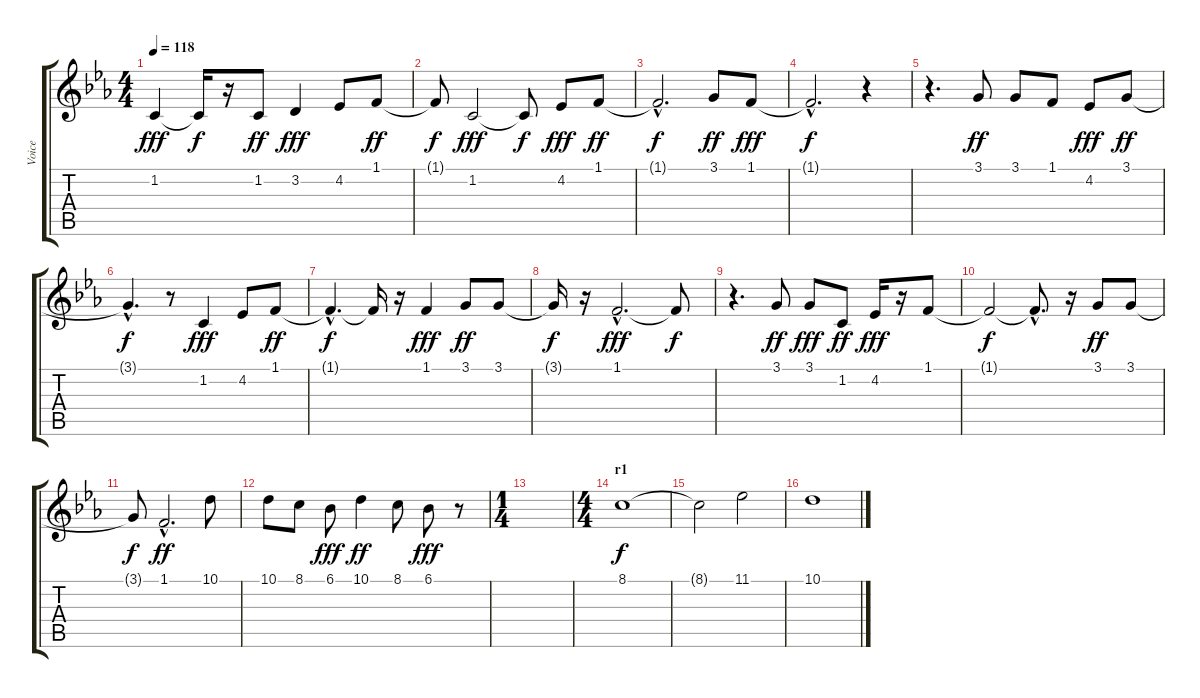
\track ("Voice" "Voice") {instrument tenorsax}
\staff {score tabs}
\tuning (E4 B3 G3 D3 A2 E2) {hide}
\ts (4 4)
\tempo 118
\clef g2
\ks cminor
1.2.4{dy fff} 1.2{t}.16{dy f} r.16 1.2.8{dy ff} 3.2.4{dy fff} 4.2.8 1.1.8{dy ff} |
1.1{t}.8{dy f} 1.2.2{dy fff} 1.2{t}.8{dy f} 4.2.8{dy fff} 1.1.8{dy ff} |
1.1{hac t}.2{d dy f} 3.1.8{dy ff} 1.1.8{dy fff} |
1.1{hac t}.2{d dy f} r.4 |
r.4{d} 3.1.8{dy ff} 3.1.8 1.1.8 4.2.8{dy fff} 3.1.8{dy ff} |
3.1{hac t}.4{d dy f} r.8 1.2.4{dy fff} 4.2.8 1.1.8{dy ff} |
1.1{hac t}.4{d dy f} 1.1{t}.16 r.16 1.1.4{dy fff} 3.1.8{dy ff} 3.1.8 |
3.1{t}.16{dy f} r.16 1.1{hac}.2{d dy fff} 1.1{t}.8{dy f} |
r.4{d} 3.1.8{dy ff} 3.1.8{dy fff} 1.2.8{dy ff} 4.2.16{dy fff} r.16 1.1.8 |
1.1{t}.2{dy f} 1.1{hac t}.8{d} r.16 3.1.8{dy ff} 3.1.8 |
3.1{t}.8{dy f} 1.1{hac}.2{d dy ff} 10.1.8 |
10.1.8 8.1.8 6.1.8{dy fff} 10.1.4{dy ff} 8.1.8 6.1.8{dy fff} r.8 |
\ts (1 4)
|
\ts (4 4)
\section ("" "r1")
8.1.1{dy f} |
8.1{t}.2 11.1.2 |
10.1.1
